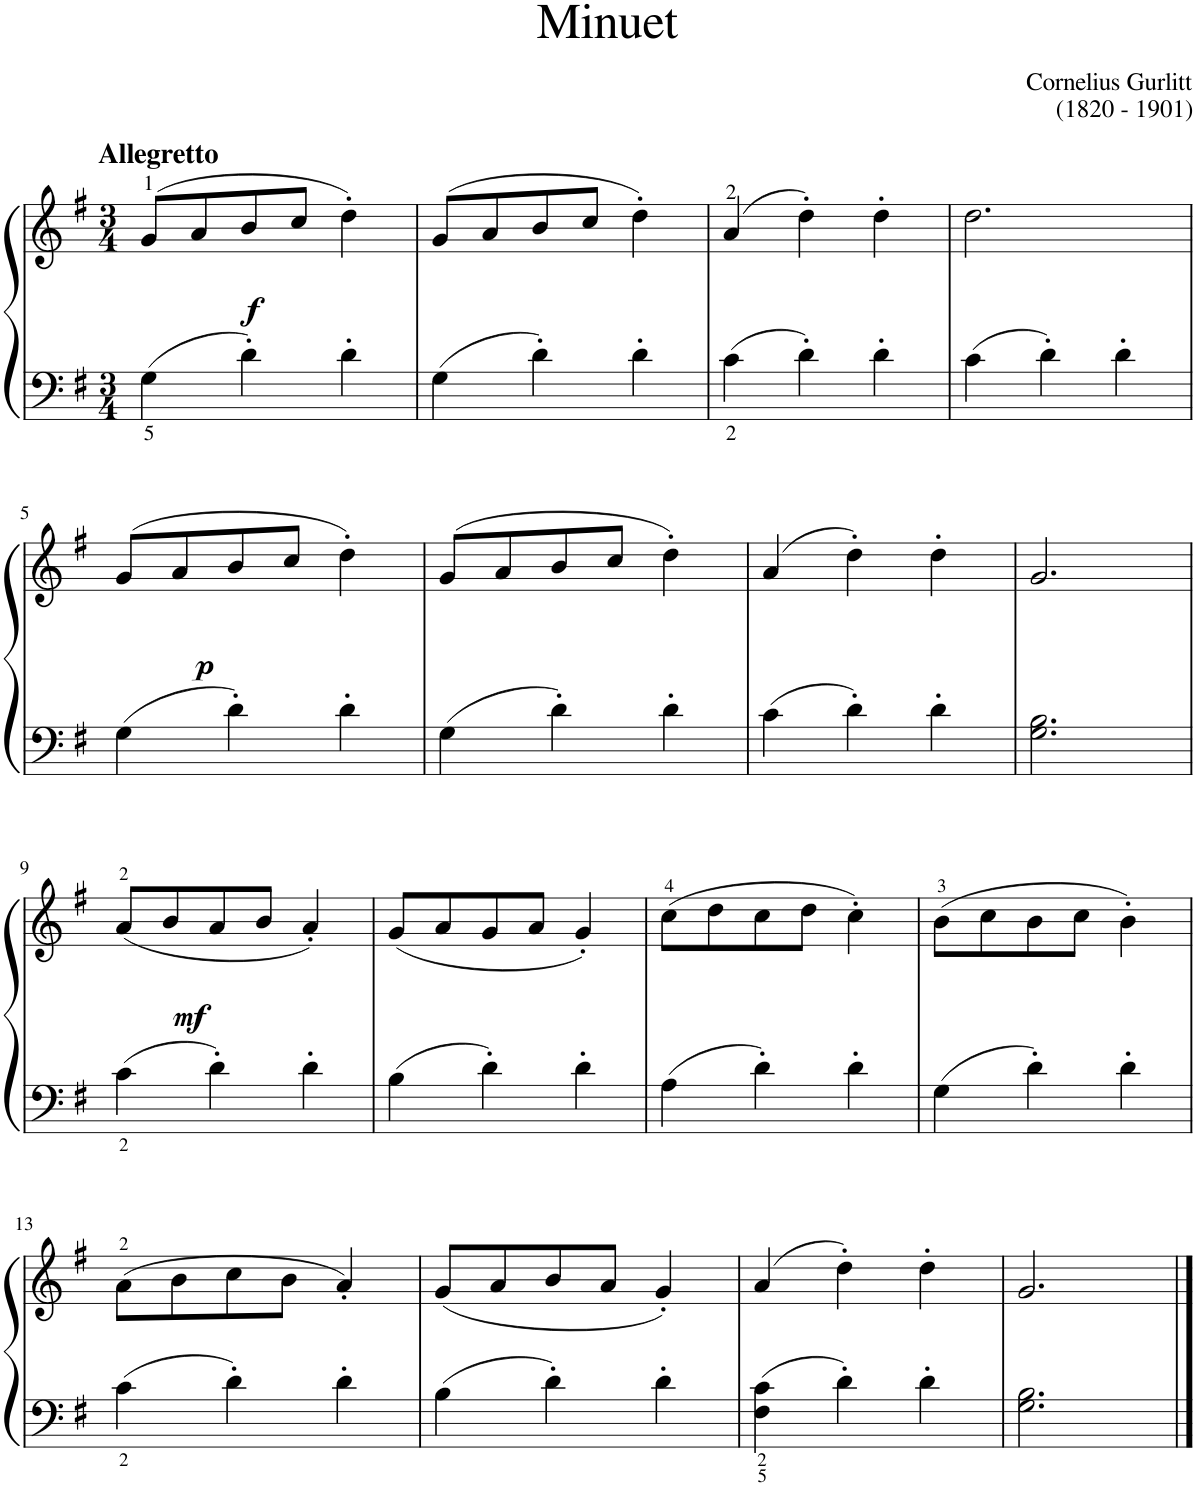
**kern	**kern	**dynam
*part1	*part1	*part1
*staff2	*staff1	*staff1/2
*I"Piano	*	*
*I'Pno	*	*
*clefF4	*clefG2	*
*k[f#]	*k[f#]	*
*M3/4	*M3/4	*
=1	=1	=1
!	!LO:TX:a:B:t=Allegretto	!
!	!	!LO:DY:b
4G\	(8g/L	f
.	8a/	.
4d'\	8b/	.
.	8cc/J	.
4d'\	4dd'\)	.
=2	=2	=2
4G\	(8g/L	.
.	8a/	.
4d'\	8b/	.
.	8cc/J	.
4d'\	4dd'\)	.
=3	=3	=3
4c\	(4a/	.
4d'\	4dd'\)	.
4d'\	4dd'\	.
=4	=4	=4
4c\	2.dd\	.
4d'\	.	.
4d'\	.	.
!!LO:LB:g=z
=5	=5	=5
!	!	!LO:DY:b
4G\	(8g/L	p
.	8a/	.
4d'\	8b/	.
.	8cc/J	.
4d'\	4dd'\)	.
=6	=6	=6
4G\	(8g/L	.
.	8a/	.
4d'\	8b/	.
.	8cc/J	.
4d'\	4dd'\)	.
=7	=7	=7
4c\	(4a/	.
4d'\	4dd'\)	.
4d'\	4dd'\	.
=8	=8	=8
2.G\ 2.B\	2.g/	.
!!LO:LB:g=z
=9	=9	=9
!	!	!LO:DY:b
4c\	(8a/L	mf
.	8b/	.
4d'\	8a/	.
.	8b/J	.
4d'\	4a'/)	.
=10	=10	=10
4B\	(8g/L	.
.	8a/	.
4d'\	8g/	.
.	8a/J	.
4d'\	4g'/)	.
=11	=11	=11
4A\	(8cc\L	.
.	8dd\	.
4d'\	8cc\	.
.	8dd\J	.
4d'\	4cc'\)	.
=12	=12	=12
4G\	(8b\L	.
.	8cc\	.
4d'\	8b\	.
.	8cc\J	.
4d'\	4b'\)	.
!!LO:LB:g=z
=13	=13	=13
4c\	(8a\L	.
.	8b\	.
4d'\	8cc\	.
.	8b\J	.
4d'\	4a'/)	.
=14	=14	=14
4B\	(8g/L	.
.	8a/	.
4d'\	8b/	.
.	8a/J	.
4d'\	4g'/)	.
=15	=15	=15
4F#\ 4c\	(4a/	.
4d'\	4dd'\)	.
4d'\	4dd'\	.
=16	=16	=16
2.G\ 2.B\	2.g/	.
==	==	==
*-	*-	*-
